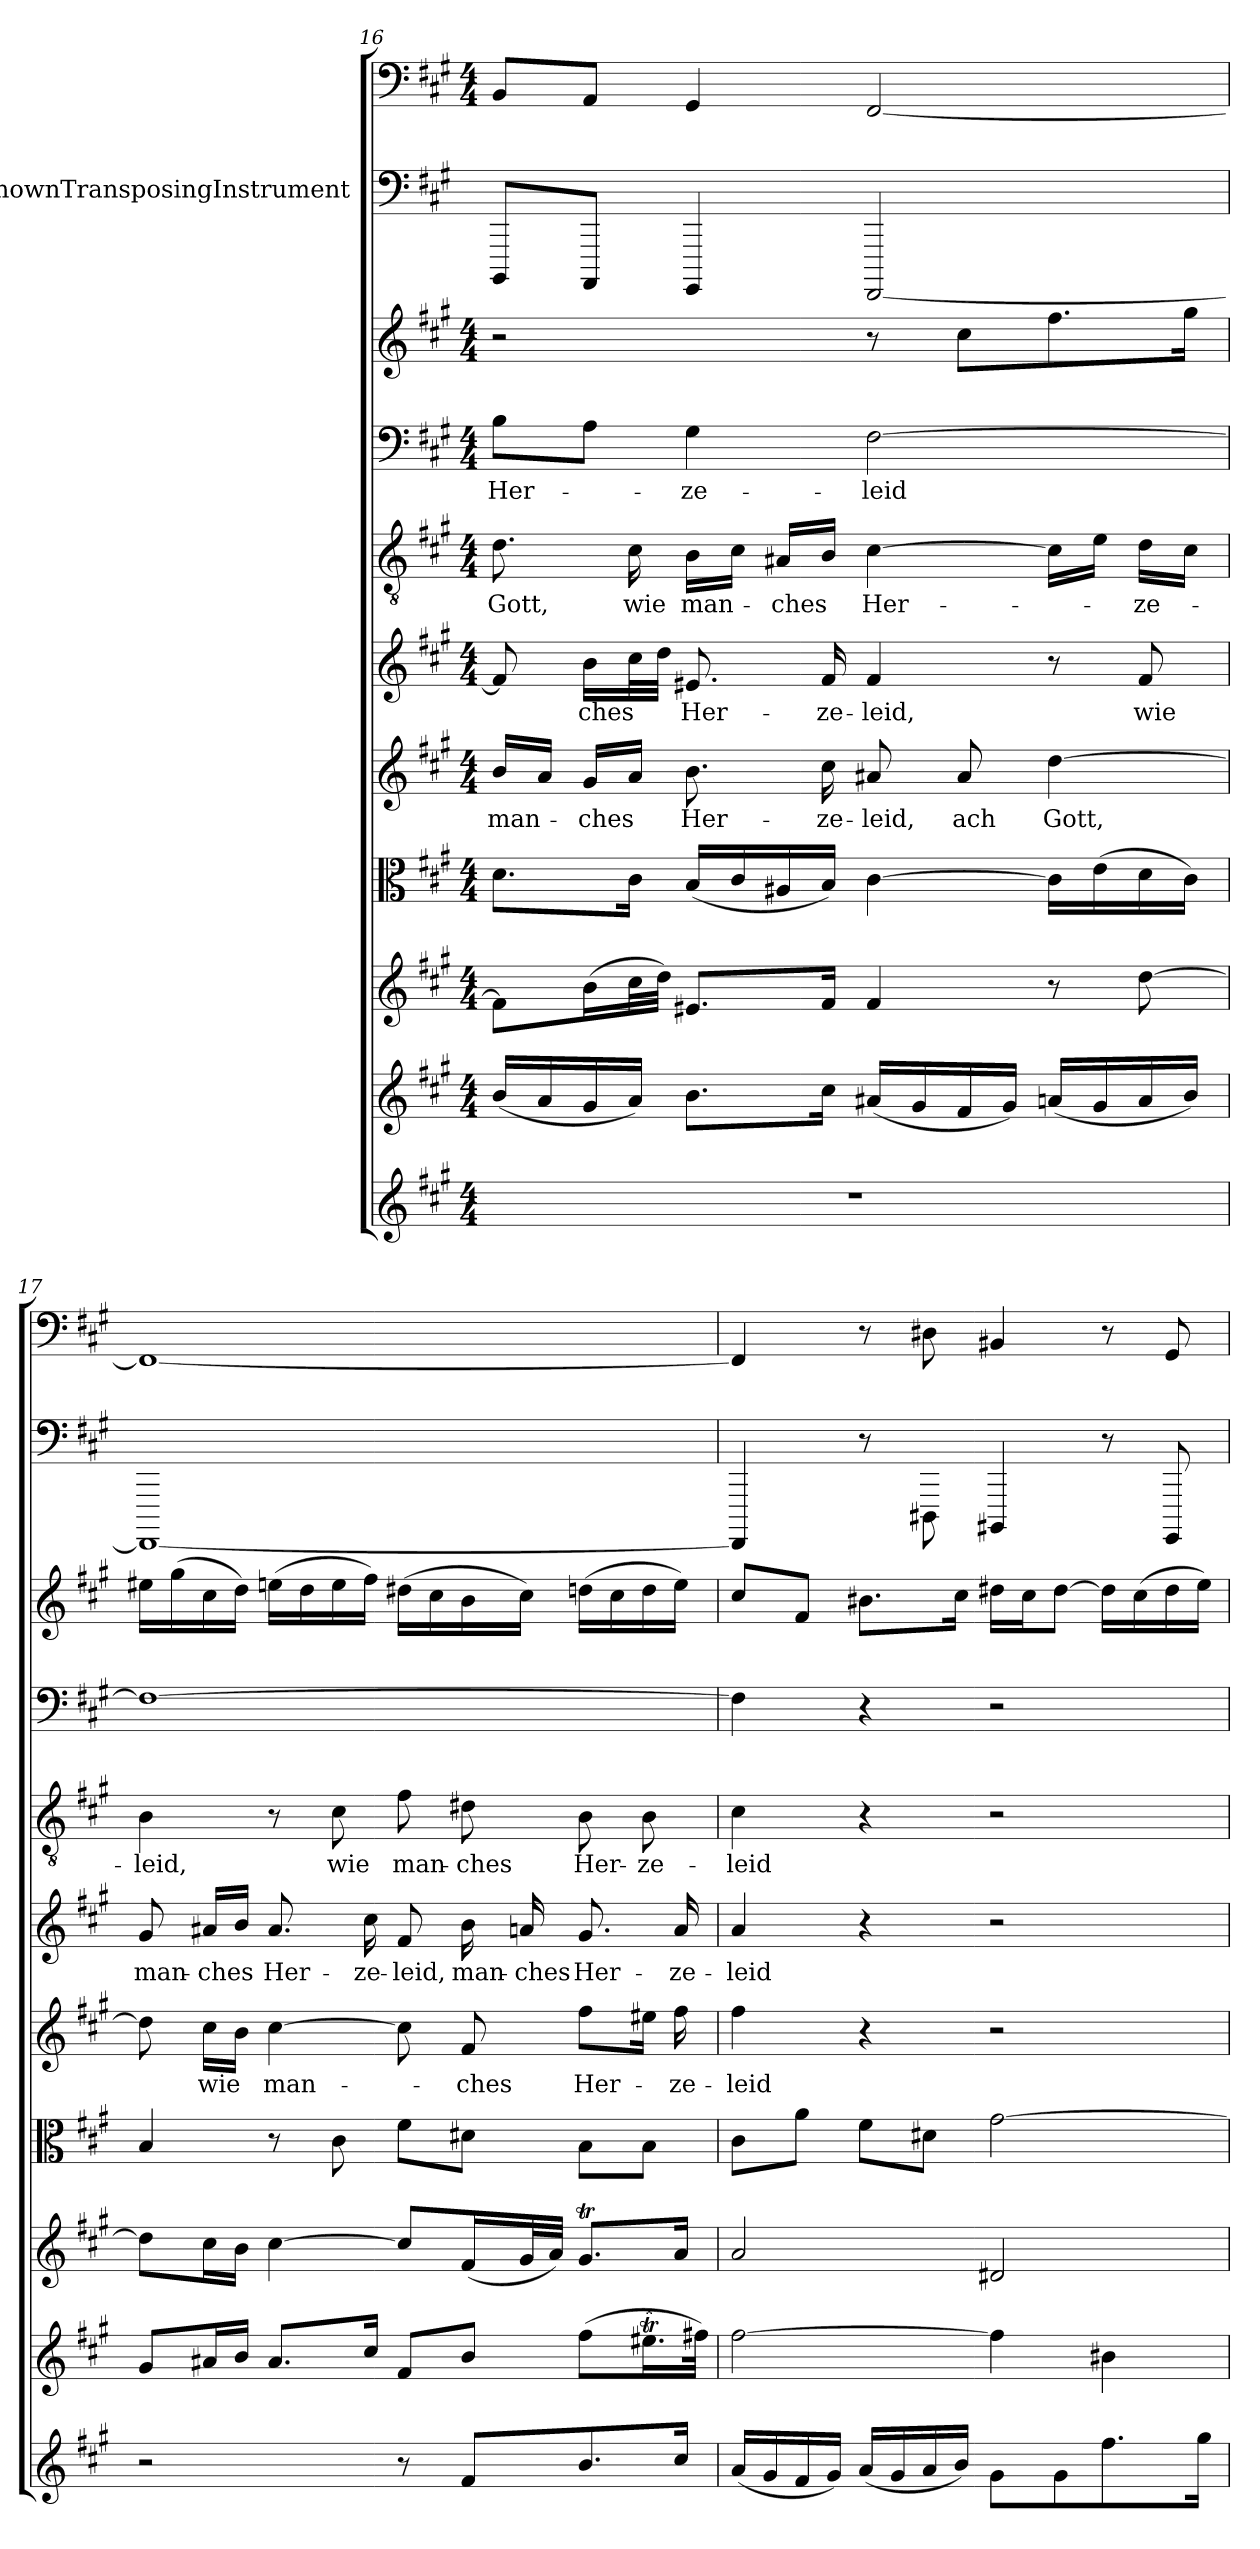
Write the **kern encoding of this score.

**kern	**kern	**kern	**kern	**kern	**text	**kern	**text	**kern	**text	**kern	**text	**kern	**kern	**kern
*part11	*part10	*part9	*part8	*part7	*part7	*part6	*part6	*part5	*part5	*part4	*part4	*part3	*part2	*part1
*staff11	*staff10	*staff9	*staff8	*staff7	*staff7	*staff6	*staff6	*staff5	*staff5	*staff4	*staff4	*staff3	*staff2	*staff1
*	*	*	*	*	*	*	*	*	*	*	*	*	*I"UnknownTransposingInstrument	*
*clefG2	*clefG2	*clefG2	*clefC3	*clefG2	*	*clefG2	*	*clefGv2	*	*clefF4	*	*clefG2	*clefF4	*clefF4
*	*	*	*	*	*	*	*	*	*	*	*	*	*ITrd-7c-12	*
*k[f#c#g#]	*k[f#c#g#]	*k[f#c#g#]	*k[f#c#g#]	*k[f#c#g#]	*	*k[f#c#g#]	*	*k[f#c#g#]	*	*k[f#c#g#]	*	*k[f#c#g#]	*k[f#c#g#]	*k[f#c#g#]
*A:	*A:	*A:	*A:	*A:	*	*A:	*	*A:	*	*A:	*	*A:	*	*A:
*M4/4	*M4/4	*M4/4	*M4/4	*M4/4	*	*M4/4	*	*M4/4	*	*M4/4	*	*M4/4	*	*M4/4
=16	=16	=16	=16	=16	=16	=16	=16	=16	=16	=16	=16	=16	=16	=16
1r	(16b/LL	8f#\L]	8.d\L	16b/LL	man-	8f#/]	.	8.d\	Gott,	8B\L	Her-	2r	8BBB/L	8BB/L
.	16a/	.	.	16a/JJ	.	.	.	.	.	.	.	.	.	.
.	16g#/	(16b\L	.	16g#/LL	-ches	16b\LL	-ches	.	.	8A\J	.	.	8AAA/J	8AA/J
.	16a/JJ)	32cc#\L	16c#\Jk	16a/JJ	.	32cc#\L	.	16c#\	wie	.	.	.	.	.
.	.	32dd\JJJ)	.	.	.	32dd\JJJ	.	.	.	.	.	.	.	.
.	8.b\L	8.e#X/L	(16B/LL	8.b\	Her-	8.e#X/	Her-	16B\LL	man-	4G#\	-ze-	.	4GGG#/	4GG#/
.	.	.	16c#/	.	.	.	.	16c#\JJ	.	.	.	.	.	.
.	.	.	16A#X/	.	.	.	.	16A#X/LL	-ches	.	.	.	.	.
.	16cc#\Jk	16f#/Jk	16B/JJ)	16cc#\	-ze-	16f#/	-ze-	16B/JJ	.	.	.	.	.	.
.	(16a#X/LL	4f#/	[4c#\	8a#X/	-leid,	4f#/	-leid,	[4c#\	Her-	[2F#\	-leid	8r	[2FFF#/	[2FF#/
.	16g#/	.	.	.	.	.	.	.	.	.	.	.	.	.
.	16f#/	.	.	8a#/	ach	.	.	.	.	.	.	8cc#\L	.	.
.	16g#/JJ)	.	.	.	.	.	.	.	.	.	.	.	.	.
.	(16an/LL	8r	16c#\LL]	[4dd\	Gott,	8r	.	16c#\LL]	.	.	.	8.ff#\	.	.
.	16g#/	.	(16e\	.	.	.	.	16e\JJ	.	.	.	.	.	.
.	16a/	[8dd\	16d\	.	.	8f#/	wie	16d\LL	-ze-	.	.	.	.	.
.	16b/JJ)	.	16c#\JJ)	.	.	.	.	16c#\JJ	.	.	.	16gg#\Jk	.	.
=17	=17	=17	=17	=17	=17	=17	=17	=17	=17	=17	=17	=17	=17	=17
2r	8g#/L	8dd\L]	4B/	8dd\]	.	8g#/	man-	4B\	-leid,	1F#\_	.	16ee#X\LL	1FFF#/_	1FF#/_
.	.	.	.	.	.	.	.	.	.	.	.	(16gg#\	.	.
.	16a#X/L	16cc#\L	.	16cc#\LL	wie	16a#X/LL	-ches	.	.	.	.	16cc#\	.	.
.	16b/JJ	16b\JJ	.	16b\JJ	.	16b/JJ	.	.	.	.	.	16dd\JJ)	.	.
.	8.a#/L	[4cc#\	8r	[4cc#\	man-	8.a#/	Her-	8r	.	.	.	(16een\LL	.	.
.	.	.	.	.	.	.	.	.	.	.	.	16dd\	.	.
.	.	.	8c#\	.	.	.	.	8c#\	wie	.	.	16ee\	.	.
.	16cc#/Jk	.	.	.	.	16cc#\	-ze-	.	.	.	.	16ff#\JJ)	.	.
8r	8f#/L	8cc#/L]	8f#\L	8cc#\]	.	8f#/	-leid,	8f#\	man-	.	.	(16dd#X\LL	.	.
.	.	.	.	.	.	.	.	.	.	.	.	16cc#\	.	.
8f#/L	8b/J	(16f#/L	8d#X\J	8f#/	-ches	16b\	man-	8d#X\	-ches	.	.	16b\	.	.
.	.	32g#/L	.	.	.	16an/	-ches	.	.	.	.	16cc#\JJ)	.	.
.	.	32a/JJJ)	.	.	.	.	.	.	.	.	.	.	.	.
8.b/	(8ff#\L	8.g#t/L	8B\L	8ff#\L	Her-	8.g#/	Her-	8B\	Her-	.	.	(16ddn\LL	.	.
.	.	.	.	.	.	.	.	.	.	.	.	16cc#\	.	.
!	!LO:TR:acc=##	!	!	!	!	!	!	!	!	!	!	!	!	!
.	16.ee#XT\L	.	8B\J	16ee#X\Jk	.	.	.	8B\	-ze-	.	.	16dd\	.	.
16cc#/Jk	.	16a/Jk	.	16ff#\	-ze-	16a/	-ze-	.	.	.	.	16ee\JJ)	.	.
.	32ff#X\JJk)	.	.	.	.	.	.	.	.	.	.	.	.	.
=18	=18	=18	=18	=18	=18	=18	=18	=18	=18	=18	=18	=18	=18	=18
(16a/LL	[2ff#\	2a/	8c#\L	4ff#\	-leid	4a/	-leid	4c#\	-leid	4F#\]	.	8cc#/L	4FFF#/]	4FF#/]
16g#/	.	.	.	.	.	.	.	.	.	.	.	.	.	.
16f#/	.	.	8a\J	.	.	.	.	.	.	.	.	8f#/J	.	.
16g#/JJ)	.	.	.	.	.	.	.	.	.	.	.	.	.	.
(16a/LL	.	.	8f#\L	4r	.	4r	.	4r	.	4r	.	8.b#X\L	8r	8r
16g#/	.	.	.	.	.	.	.	.	.	.	.	.	.	.
16a/	.	.	8d#X\J	.	.	.	.	.	.	.	.	.	8DD#X\	8D#X\
16b/JJ)	.	.	.	.	.	.	.	.	.	.	.	16cc#\Jk	.	.
8g#\L	4ff#\]	2d#X/	[2g#\	2r	.	2r	.	2r	.	2r	.	16dd#X\LL	4BBB#X/	4BB#X/
.	.	.	.	.	.	.	.	.	.	.	.	16cc#\J	.	.
8g#\	.	.	.	.	.	.	.	.	.	.	.	[8dd#\J	.	.
8.ff#\	4b#X\	.	.	.	.	.	.	.	.	.	.	16dd#\LL]	8r	8r
.	.	.	.	.	.	.	.	.	.	.	.	(16cc#\	.	.
.	.	.	.	.	.	.	.	.	.	.	.	16dd#\	8GGG#/	8GG#/
16gg#\Jk	.	.	.	.	.	.	.	.	.	.	.	16ee\JJ)	.	.
=	=	=	=	=	=	=	=	=	=	=	=	=	=	=
*-	*-	*-	*-	*-	*-	*-	*-	*-	*-	*-	*-	*-	*-	*-
